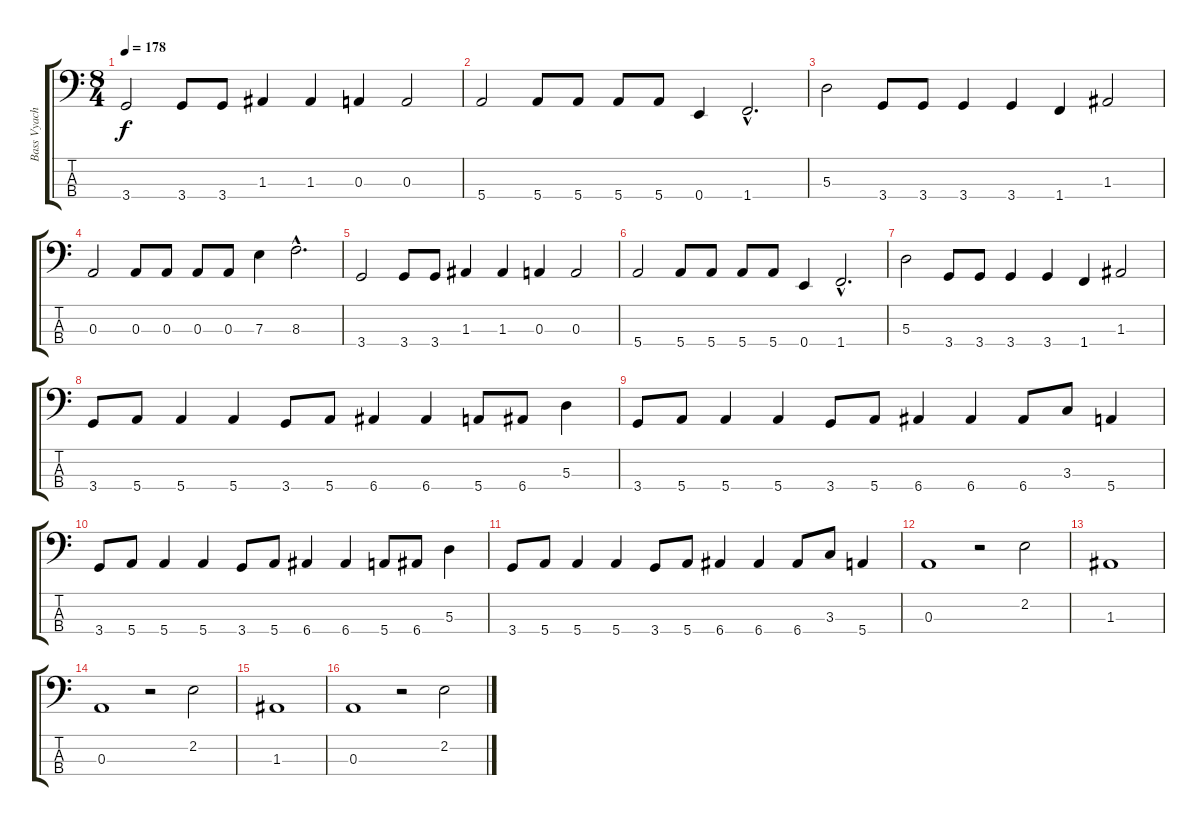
\track ("Bass Vyacheslav Semykin" "Bass Vyach") {instrument slapbass1}
\staff {score tabs}
\tuning (G2 D2 A1 E1) {hide}
\ts (8 4)
\tempo 178
\clef f4
\ks c
3.4.2{dy f} 3.4.8 3.4.8 1.3.4 1.3.4 0.3.4 0.3.2 |
5.4.2 5.4.8 5.4.8 5.4.8 5.4.8 0.4.4 1.4{hac}.2{d} |
5.3.2 3.4.8 3.4.8 3.4.4 3.4.4 1.4.4 1.3.2 |
0.3.2 0.3.8 0.3.8 0.3.8 0.3.8 7.3.4 8.3{hac}.2{d} |
3.4.2 3.4.8 3.4.8 1.3.4 1.3.4 0.3.4 0.3.2 |
5.4.2 5.4.8 5.4.8 5.4.8 5.4.8 0.4.4 1.4{hac}.2{d} |
5.3.2 3.4.8 3.4.8 3.4.4 3.4.4 1.4.4 1.3.2 |
3.4.8 5.4.8 5.4.4 5.4.4 3.4.8 5.4.8 6.4.4 6.4.4 5.4.8 6.4.8 5.3.4 |
3.4.8 5.4.8 5.4.4 5.4.4 3.4.8 5.4.8 6.4.4 6.4.4 6.4.8 3.3.8 5.4.4 |
3.4.8 5.4.8 5.4.4 5.4.4 3.4.8 5.4.8 6.4.4 6.4.4 5.4.8 6.4.8 5.3.4 |
3.4.8 5.4.8 5.4.4 5.4.4 3.4.8 5.4.8 6.4.4 6.4.4 6.4.8 3.3.8 5.4.4 |
0.3.1 r.2 2.2.2 |
1.3.1 |
0.3.1 r.2 2.2.2 |
1.3.1 |
0.3.1 r.2 2.2.2
